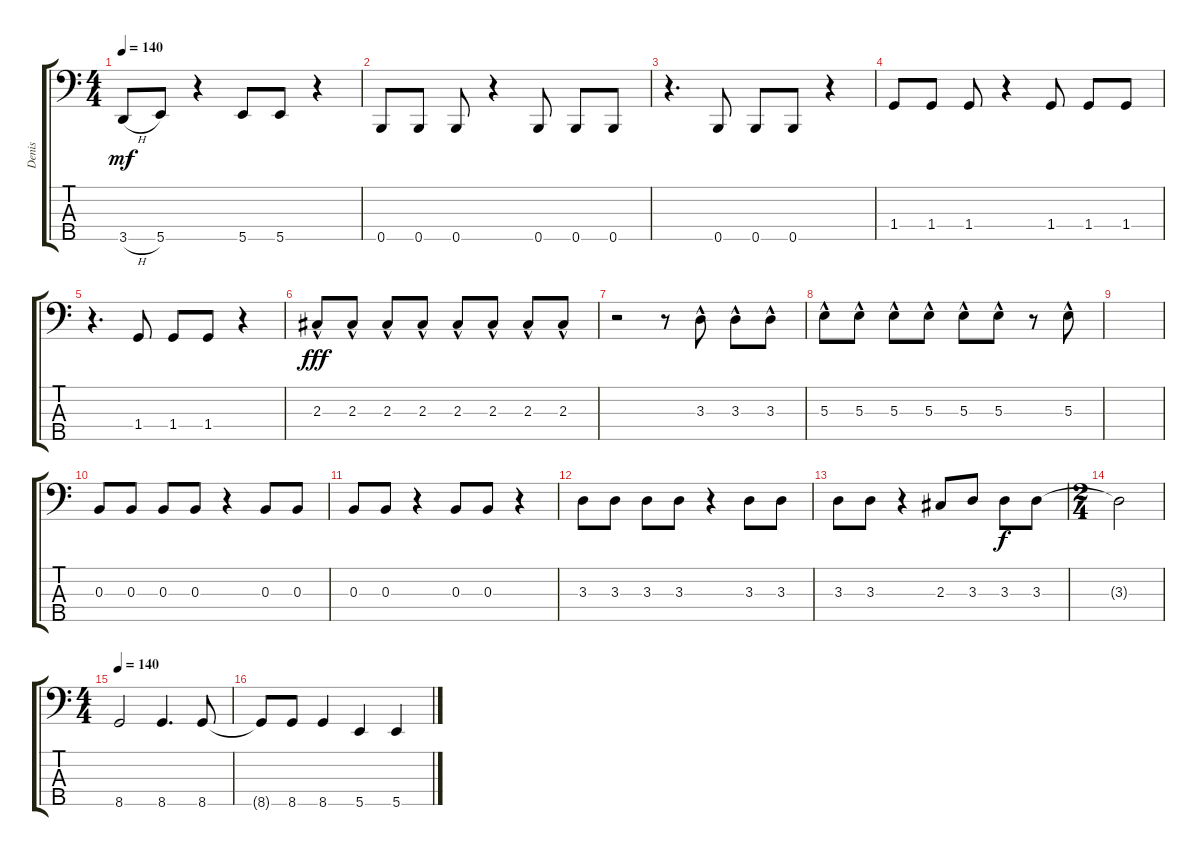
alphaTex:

\track ("Denis" "Denis") {instrument electricbasspick}
\staff {score tabs}
\tuning (A2 E2 B1 Gb1 B0) {hide}
\ts (4 4)
\tempo 140
\clef f4
\ks c
3.5{h}.8{dy mf} 5.5.8 r.4 5.5.8 5.5.8 r.4 |
0.5.8 0.5.8 0.5.8 r.4 0.5.8 0.5.8 0.5.8 |
r.4{d} 0.5.8 0.5.8 0.5.8 r.4 |
1.4.8 1.4.8 1.4.8 r.4 1.4.8 1.4.8 1.4.8 |
r.4{d} 1.4.8 1.4.8 1.4.8 r.4 |
2.3{hac}.8{dy fff} 2.3{hac}.8 2.3{hac}.8 2.3{hac}.8 2.3{hac}.8 2.3{hac}.8 2.3{hac}.8 2.3{hac}.8 |
r.2 r.8 3.3{hac}.8 3.3{hac}.8 3.3{hac}.8 |
5.3{hac}.8 5.3{hac}.8 5.3{hac}.8 5.3{hac}.8 5.3{hac}.8 5.3{hac}.8 r.8 5.3{hac}.8 |
|
0.3.8 0.3.8 0.3.8 0.3.8 r.4 0.3.8 0.3.8 |
0.3.8 0.3.8 r.4 0.3.8 0.3.8 r.4 |
3.3.8 3.3.8 3.3.8 3.3.8 r.4 3.3.8 3.3.8 |
3.3.8 3.3.8 r.4 2.3.8 3.3.8 3.3.8{dy f} 3.3.8 |
\ts (2 4)
3.3{t}.2 |
\ts (4 4)
\tempo 140
8.5.2 8.5.4{d} 8.5.8 |
8.5{t}.8 8.5.8 8.5.4 5.5.4 5.5.4
